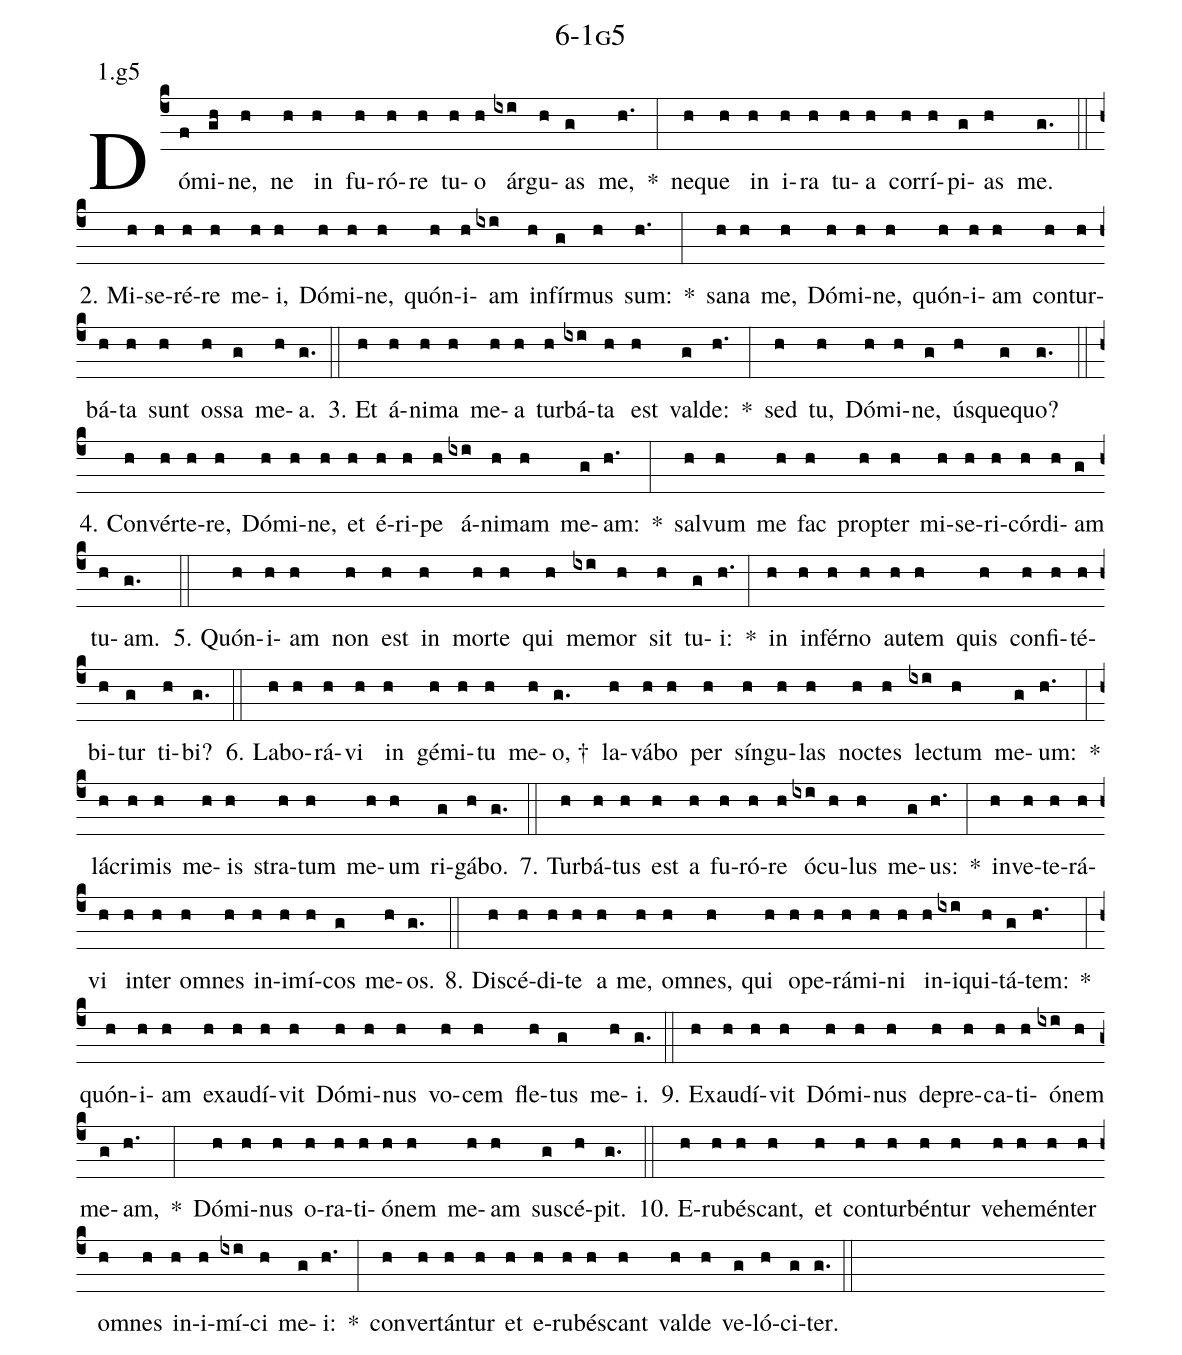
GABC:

name: 6-1g5;
annotation: 1.g5;
%%
(c4)Dó(f)mi(gh)ne,(h) ne(h) in(h) fu(h)ró(h)re(h) tu(h)o(h) ár(ixi)gu(h)as(g) me,(h.) *(:) ne(h)que(h) in(h) i(h)ra(h) tu(h)a(h) cor(h)rí(h)pi(g)as(h) me.(g.) (::)
2. Mi(h)se(h)ré(h)re(h) me(h)i,(h) Dó(h)mi(h)ne,(h) quón(h)i(h)am(ixi) in(h)fír(g)mus(h) sum:(h.) *(:) sa(h)na(h) me,(h) Dó(h)mi(h)ne,(h) quón(h)i(h)am(h) con(h)tur(h)bá(h)ta(h) sunt(h) os(h)sa(g) me(h)a.(g.) (::)
3. Et(h) á(h)ni(h)ma(h) me(h)a(h) tur(h)bá(ixi)ta(h) est(h) val(g)de:(h.) *(:) sed(h) tu,(h) Dó(h)mi(h)ne,(g) ús(h)que(g)quo?(g.) (::)
4. Con(h)vér(h)te(h)re,(h) Dó(h)mi(h)ne,(h) et(h) é(h)ri(h)pe(h) á(ixi)ni(h)mam(h) me(g)am:(h.) *(:) sal(h)vum(h) me(h) fac(h) prop(h)ter(h) mi(h)se(h)ri(h)cór(h)di(h)am(g) tu(h)am.(g.) (::)
5. Quón(h)i(h)am(h) non(h) est(h) in(h) mor(h)te(h) qui(h) me(ixi)mor(h) sit(h) tu(g)i:(h.) *(:) in(h) in(h)fér(h)no(h) au(h)tem(h) quis(h) con(h)fi(h)té(h)bi(h)tur(g) ti(h)bi?(g.) (::)
6. La(h)bo(h)rá(h)vi(h) in(h) gé(h)mi(h)tu(h) me(h)o, †(g.) la(h)vá(h)bo(h) per(h) sín(h)gu(h)las(h) noc(h)tes(h) lec(ixi)tum(h) me(g)um:(h.) *(:) lá(h)cri(h)mis(h) me(h)is(h) stra(h)tum(h) me(h)um(h) ri(g)gá(h)bo.(g.) (::)
7. Tur(h)bá(h)tus(h) est(h) a(h) fu(h)ró(h)re(h) ó(ixi)cu(h)lus(h) me(g)us:(h.) *(:) in(h)ve(h)te(h)rá(h)vi(h) in(h)ter(h) om(h)nes(h) in(h)i(h)mí(h)cos(g) me(h)os.(g.) (::)
8. Di(h)scé(h)di(h)te(h) a(h) me,(h) om(h)nes,(h) qui(h) o(h)pe(h)rá(h)mi(h)ni(h) in(h)i(ixi)qui(h)tá(g)tem:(h.) *(:) quón(h)i(h)am(h) ex(h)au(h)dí(h)vit(h) Dó(h)mi(h)nus(h) vo(h)cem(h) fle(h)tus(g) me(h)i.(g.) (::)
9. Ex(h)au(h)dí(h)vit(h) Dó(h)mi(h)nus(h) de(h)pre(h)ca(h)ti(h)ó(ixi)nem(h) me(g)am,(h.) *(:) Dó(h)mi(h)nus(h) o(h)ra(h)ti(h)ó(h)nem(h) me(h)am(h) su(g)scé(h)pit.(g.) (::)
10. E(h)ru(h)bés(h)cant,(h) et(h) con(h)tur(h)bén(h)tur(h) ve(h)he(h)mén(h)ter(h) om(h)nes(h) in(h)i(h)mí(ixi)ci(h) me(g)i:(h.) *(:) con(h)ver(h)tán(h)tur(h) et(h) e(h)ru(h)bés(h)cant(h) val(h)de(h) ve(g)ló(h)ci(g)ter.(g.) (::)
